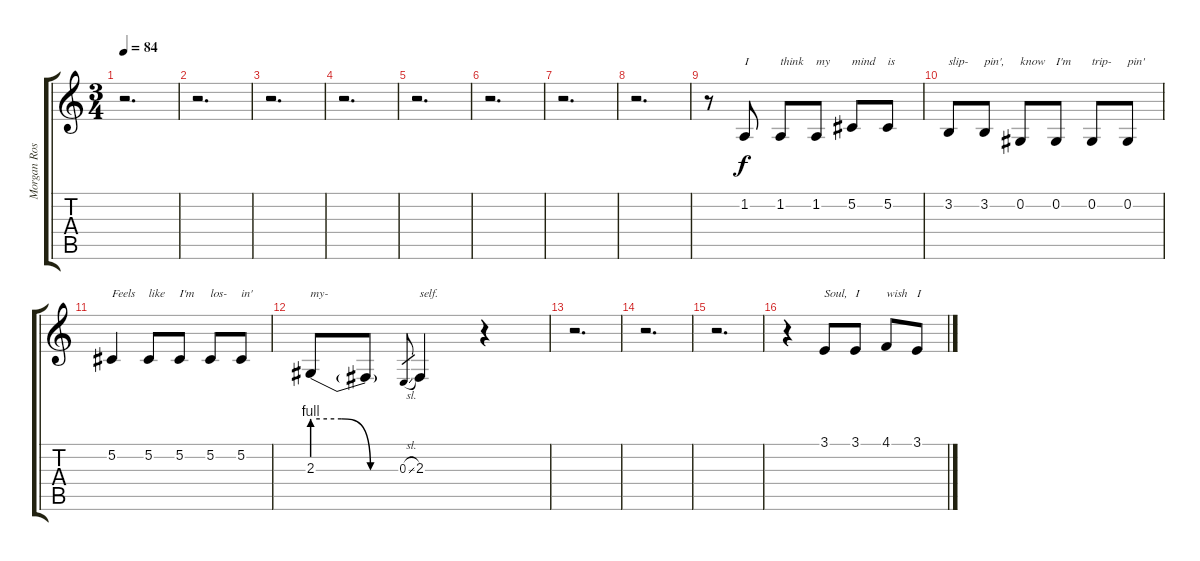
\track ("Morgan Rose - Backing Vocals" "Morgan Ros") {instrument lead2sawtooth}
\staff {score tabs}
\tuning (Db4 Ab3 E3 B2 Gb2 Db2) {hide}
\ts (3 4)
\tempo 84
\clef g2
\ks c
r.2{d dy f} |
r.2{d} |
r.2{d} |
r.2{d} |
r.2{d} |
r.2{d} |
r.2{d} |
r.2{d} |
r.8 1.2.8{txt "I"} 1.2.8{txt "think"} 1.2.8{txt "my"} 5.2.8{txt "mind"} 5.2.8{txt "is"} |
3.2.8{txt "slip-"} 3.2.8{txt "pin',"} 0.2.8{txt "know"} 0.2.8{txt "I'm"} 0.2.8{txt "trip-"} 0.2.8{txt "pin'"} |
5.2.4{txt "Feels"} 5.2.8{txt "like"} 5.2.8{txt "I'm"} 5.2.8{txt "los-"} 5.2.8{txt "in'"} |
2.3{be (custom 0 4 20 4 40 0 60 0)}.8{txt "my-"} 2.3{t}.8 0.3{sl}.8{gr} 2.3.4{txt "self."} r.4 |
r.2{d} |
r.2{d} |
r.2{d} |
r.4 3.1.8{txt "Soul,"} 3.1.8{txt "I"} 4.1.8{txt "wish"} 3.1.8{txt "I"}
